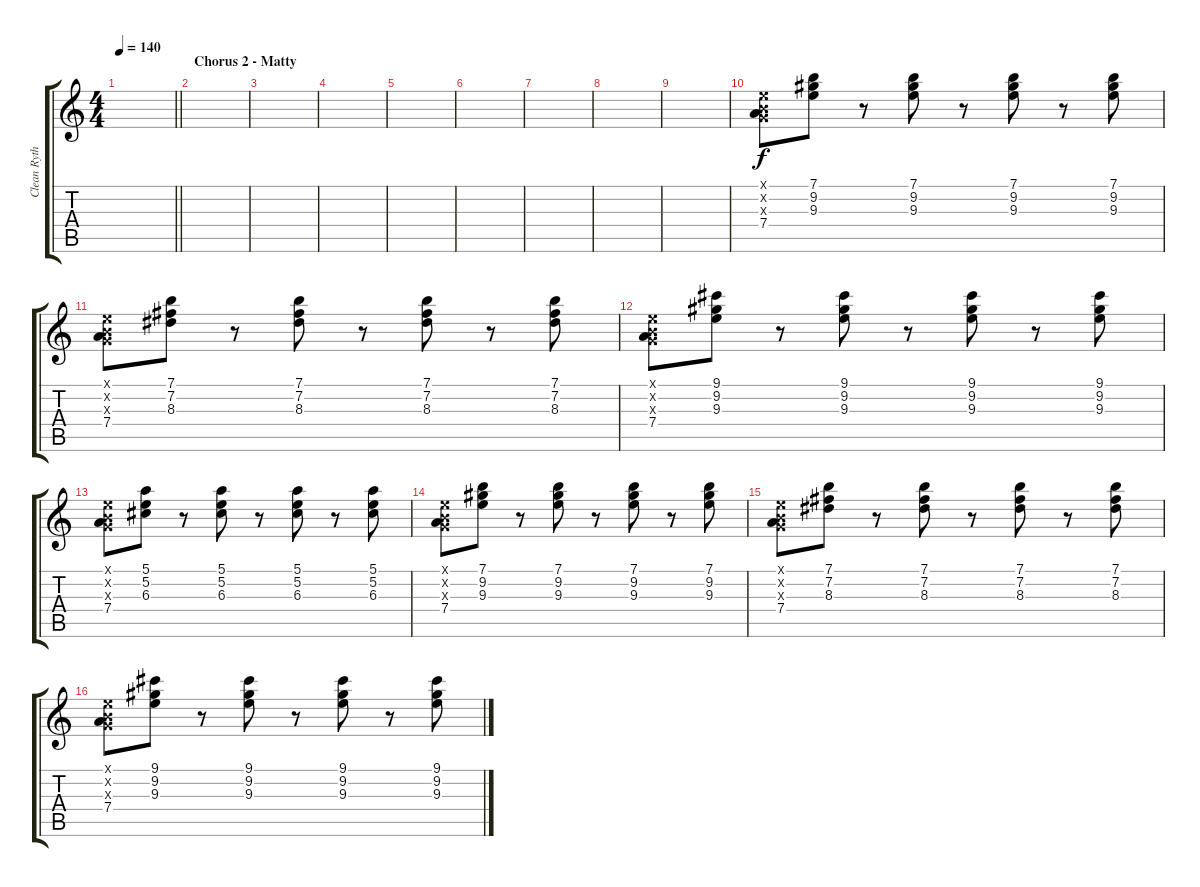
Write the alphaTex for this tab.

\track ("Clean Rythem" "Clean Ryth") {instrument electricguitarclean}
\staff {score tabs}
\tuning (E4 B3 G3 D3 A2 E2) {hide}
\ts (4 4)
\tempo 140
\clef g2
\barLineRight lightlight
\ks c
|
\section ("" "Chorus 2 - Matty")
|
|
|
|
|
|
|
|
(0.1{x} 0.2{x} 0.3{x} 7.4).8 (7.1 9.2 9.3).8 r.8 (7.1 9.2 9.3).8 r.8 (7.1 9.2 9.3).8 r.8 (7.1 9.2 9.3).8 |
(0.1{x} 0.2{x} 0.3{x} 7.4).8 (7.1 7.2 8.3).8 r.8 (7.1 7.2 8.3).8 r.8 (7.1 7.2 8.3).8 r.8 (7.1 7.2 8.3).8 |
(0.1{x} 0.2{x} 0.3{x} 7.4).8 (9.1 9.2 9.3).8 r.8 (9.1 9.2 9.3).8 r.8 (9.1 9.2 9.3).8 r.8 (9.1 9.2 9.3).8 |
(0.1{x} 0.2{x} 0.3{x} 7.4).8 (5.1 5.2 6.3).8 r.8 (5.1 5.2 6.3).8 r.8 (5.1 5.2 6.3).8 r.8 (5.1 5.2 6.3).8 |
(0.1{x} 0.2{x} 0.3{x} 7.4).8 (7.1 9.2 9.3).8 r.8 (7.1 9.2 9.3).8 r.8 (7.1 9.2 9.3).8 r.8 (7.1 9.2 9.3).8 |
(0.1{x} 0.2{x} 0.3{x} 7.4).8 (7.1 7.2 8.3).8 r.8 (7.1 7.2 8.3).8 r.8 (7.1 7.2 8.3).8 r.8 (7.1 7.2 8.3).8 |
(0.1{x} 0.2{x} 0.3{x} 7.4).8 (9.1 9.2 9.3).8 r.8 (9.1 9.2 9.3).8 r.8 (9.1 9.2 9.3).8 r.8 (9.1 9.2 9.3).8
